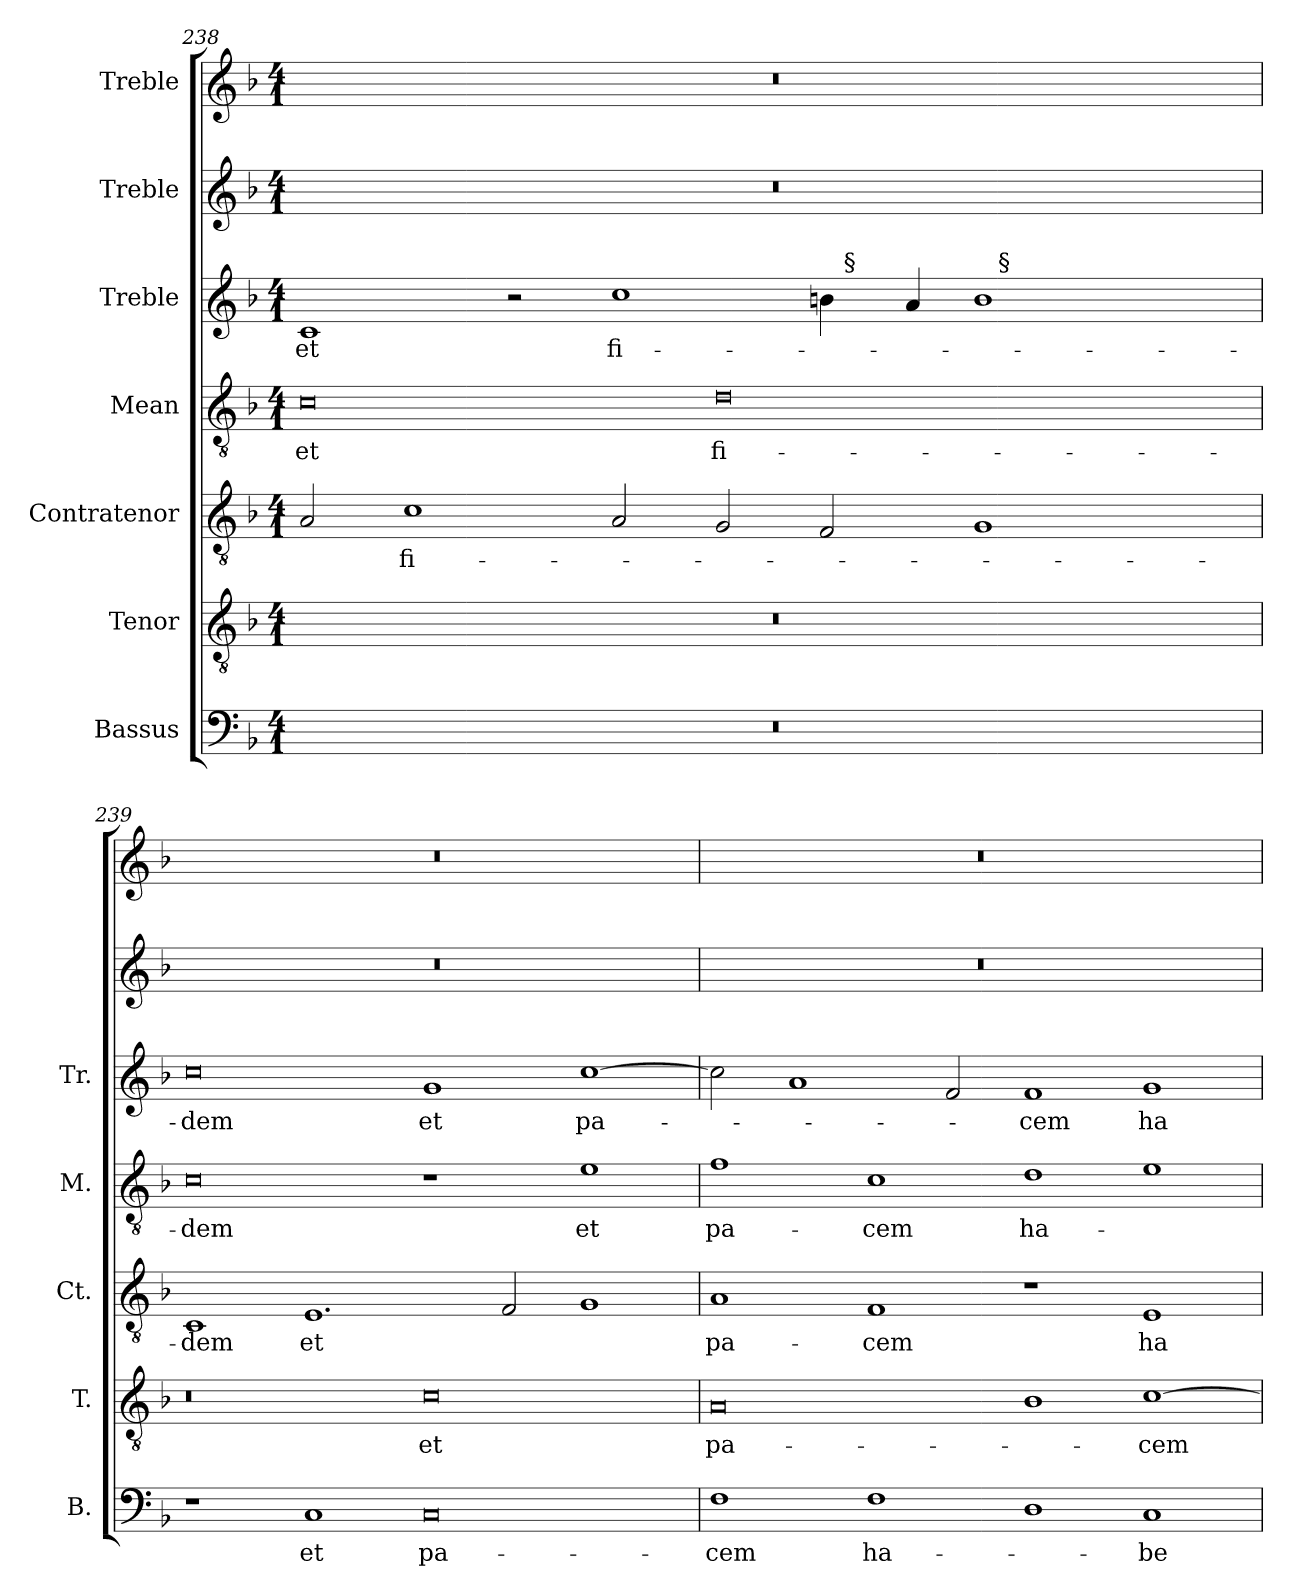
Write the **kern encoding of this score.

**kern	**text	**kern	**text	**kern	**text	**kern	**text	**kern	**text	**kern	**kern
*part7	*part7	*part6	*part6	*part5	*part5	*part4	*part4	*part3	*part3	*part2	*part1
*staff7	*staff7	*staff6	*staff6	*staff5	*staff5	*staff4	*staff4	*staff3	*staff3	*staff2	*staff1
*I"Bassus	*	*I"Tenor	*	*I"Contratenor	*	*I"Mean	*	*I"Treble	*	*I"Treble	*I"Treble
*I'B.	*	*I'T.	*	*I'Ct.	*	*I'M.	*	*I'Tr.	*	*	*
*clefF4	*	*clefGv2	*	*clefGv2	*	*clefGv2	*	*clefG2	*	*clefG2	*clefG2
*	*	*ITrd7c12	*	*ITrd7c12	*	*ITrd7c12	*	*	*	*	*
*k[b-]	*	*k[b-]	*	*k[b-]	*	*k[b-]	*	*k[b-]	*	*k[b-]	*k[b-]
*F:	*	*F:	*	*F:	*	*F:	*	*F:	*	*F:	*F:
*M4/1	*	*M4/1	*	*M4/1	*	*M4/1	*	*M4/1	*	*M4/1	*M4/1
=238	=238	=238	=238	=238	=238	=238	=238	=238	=238	=238	=238
!LO:N:vis=1	!	!LO:N:vis=1	!	!	!	!	!	!	!	!	!
!	!	!	!	!	!	!	!LO:LY:b:color=#000000	!	!	!	!
!	!	!	!	!	!	!	!	!	!LO:LY:b:color=#000000	!LO:N:vis=1	!LO:N:vis=1
*	*	*	*	*	*	*	*	*^	*	*	*
*	*	*	*	*	*	*	*	*	*^	*	*	*
00r	.	00r	.	2AAi/	.	0Ci	et	1ci	1ryy	1ryy	et	00r	00r
!	!	!	!	!	!LO:LY:b:color=#000000	!	!	!	!	!	!	!	!
.	.	.	.	1Ci	fi-	.	.	.	.	.	.	.	.
.	.	.	.	.	.	.	.	2r	1ryy	1ryy	.	.	.
!	!	!	!	!	!	!	!	!	!	!	!LO:LY:b:color=#000000	!	!
.	.	.	.	2AAi/	.	.	.	1cci	.	.	fi-	.	.
!	!	!	!	!	!	!	!LO:LY:b:color=#000000	!	!	!	!	!	!
.	.	.	.	2GGi/	.	0Di	fi-	.	2ryy	1ryy	.	.	.
.	.	.	.	2FFi/	.	.	.	4bi\	32ryy	.	.	.	.
.	.	.	.	.	.	.	.	.	256ryy	.	.	.	.
!	!	!	!	!	!	!	!	!	!LO:TX:a:t=§	!	!	!	!
.	.	.	.	.	.	.	.	.	1ryy	.	.	.	.
.	.	.	.	.	.	.	.	4ai/	.	.	.	.	.
.	.	.	.	1GGi	.	.	.	1bi	.	32ryy	.	.	.
.	.	.	.	.	.	.	.	.	.	256ryy	.	.	.
!	!	!	!	!	!	!	!	!	!	!LO:TX:a:t=§	!	!	!
.	.	.	.	.	.	.	.	.	.	2ryy	.	.	.
.	.	.	.	.	.	.	.	.	4ryy	4ryy	.	.	.
.	.	.	.	.	.	.	.	.	8ryy	8ryy	.	.	.
.	.	.	.	.	.	.	.	.	16ryy	16ryy	.	.	.
.	.	.	.	.	.	.	.	.	64..ryy	64..ryy	.	.	.
*	*	*	*	*	*	*	*	*v	*v	*v	*	*	*
!!LO:LB:g=z
=239	=239	=239	=239	=239	=239	=239	=239	=239	=239	=239	=239
*	*	*	*	*	*	*	*	*^	*	*	*
*	*	*	*	*	*	*	*	*	*^	*	*	*
!	!	!	!	!	!LO:LY:b:color=#000000	!	!	!	!	!	!	!	!
*	*	*	*	*	*	*	*	*v	*v	*v	*	*	*
*	*	*	*	*	*	*	*	*^	*	*	*
*	*	*	*	*	*	*	*	*	*^	*	*	*
!	!	!	!	!	!	!	!LO:LY:b:color=#000000	!	!	!	!	!	!
*	*	*	*	*	*	*	*	*v	*v	*v	*	*	*
*	*	*	*	*	*	*	*	*^	*	*	*
*	*	*	*	*	*	*	*	*	*^	*	*	*
!	!	!	!	!	!	!	!	!	!	!	!LO:LY:b:color=#000000	!LO:N:vis=1	!LO:N:vis=1
*	*	*	*	*	*	*	*	*v	*v	*v	*	*	*
1r	.	0r	.	1CCi	-dem	0Ci	-dem	0cci	-dem	00r	00r
!	!LO:LY:b:color=#000000	!	!	!	!	!	!	!	!	!	!
!	!	!	!	!	!LO:LY:b:color=#000000	!	!	!	!	!	!
1Ci	et	.	.	1.EEi	et	.	.	.	.	.	.
!	!LO:LY:b:color=#000000	!	!	!	!	!	!	!	!	!	!
!	!	!	!LO:LY:b:color=#000000	!	!	!	!	!	!	!	!
!	!	!	!	!	!	!	!	!	!LO:LY:b:color=#000000	!	!
0Ci	pa-	0Ci	et	.	.	1r	.	1gi	et	.	.
.	.	.	.	2FFi/	.	.	.	.	.	.	.
!	!	!	!	!	!	!	!LO:LY:b:color=#000000	!	!	!	!
!	!	!	!	!	!	!	!	!	!LO:LY:b:color=#000000	!	!
.	.	.	.	1GGi	.	1Ei	et	[>1cci	pa-	.	.
=240	=240	=240	=240	=240	=240	=240	=240	=240	=240	=240	=240
!	!LO:LY:b:color=#000000	!	!	!	!	!	!	!	!	!	!
!	!	!	!LO:LY:b:color=#000000	!	!	!	!	!	!	!	!
!	!	!	!	!	!LO:LY:b:color=#000000	!	!	!	!	!	!
!	!	!	!	!	!	!	!LO:LY:b:color=#000000	!	!	!LO:N:vis=1	!LO:N:vis=1
1Fi	-cem	0AAi	pa-	1AAi	pa-	1Fi	pa-	2cci\]	.	00r	00r
.	.	.	.	.	.	.	.	1ai	.	.	.
!	!LO:LY:b:color=#000000	!	!	!	!	!	!	!	!	!	!
!	!	!	!	!	!LO:LY:b:color=#000000	!	!	!	!	!	!
!	!	!	!	!	!	!	!LO:LY:b:color=#000000	!	!	!	!
1Fi	ha-	.	.	1FFi	-cem	1Ci	-cem	.	.	.	.
.	.	.	.	.	.	.	.	2fi/	.	.	.
!	!	!	!	!	!	!	!LO:LY:b:color=#000000	!	!	!	!
!	!	!	!	!	!	!	!	!	!LO:LY:b:color=#000000	!	!
1Di	.	1BB-i	.	1r	.	1Di	ha-	1fi	-cem	.	.
!	!LO:LY:b:color=#000000	!	!	!	!	!	!	!	!	!	!
!	!	!	!LO:LY:b:color=#000000	!	!	!	!	!	!	!	!
!	!	!	!	!	!LO:LY:b:color=#000000	!	!	!	!	!	!
!	!	!	!	!	!	!	!	!	!LO:LY:b:color=#000000	!	!
1Ci	-be-	[>1Ci	-cem	1EEi	ha-	1Ei	.	1gi	ha-	.	.
=	=	=	=	=	=	=	=	=	=	=	=
*-	*-	*-	*-	*-	*-	*-	*-	*-	*-	*-	*-
